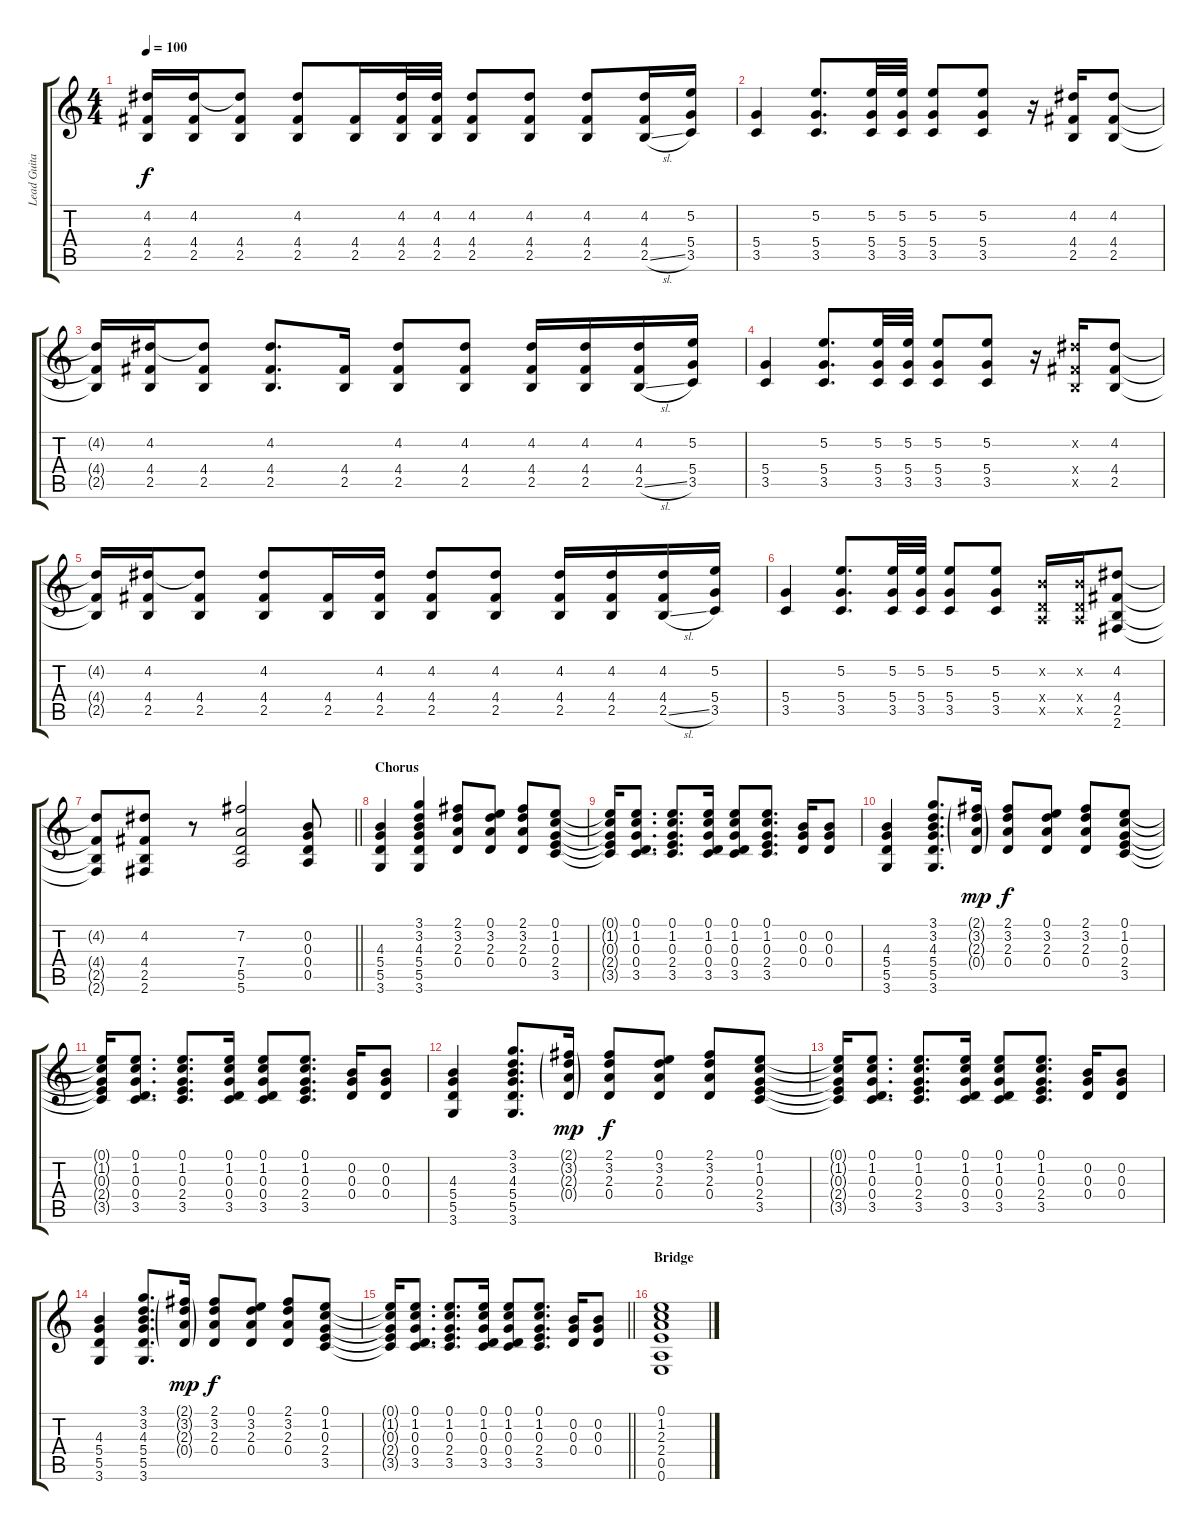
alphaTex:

\track ("Lead Guitar" "Lead Guita") {instrument distortionguitar}
\staff {score tabs}
\tuning (E4 B3 G3 D3 A2 E2) {hide}
\ts (4 4)
\tempo 100
\clef g2
\ks c
(4.2{t} 4.4{t} 2.5{t}).16{dy f} (4.2 4.4 2.5).16 (4.2{t} 4.4 2.5).8 (4.2 4.4 2.5).8 (4.4 2.5).16 (4.2 4.4 2.5).32 (4.2 4.4 2.5).32 (4.2 4.4 2.5).8 (4.2 4.4 2.5).8 (4.2 4.4 2.5).8 (4.2 4.4 2.5{sl}).16 (5.2 5.4 3.5).16 |
(5.4 3.5).4 (5.2 5.4 3.5).8{d} (5.2 5.4 3.5).32 (5.2 5.4 3.5).32 (5.2 5.4 3.5).8 (5.2 5.4 3.5).8 r.16 (4.2 4.4 2.5).16 (4.2 4.4 2.5).8 |
(4.2{t} 4.4{t} 2.5{t}).16 (4.2 4.4 2.5).16 (4.2{t} 4.4 2.5).8 (4.2 4.4 2.5).8{d} (4.4 2.5).16 (4.2 4.4 2.5).8 (4.2 4.4 2.5).8 (4.2 4.4 2.5).16 (4.2 4.4 2.5).16 (4.2 4.4 2.5{sl}).16 (5.2 5.4 3.5).16 |
(5.4 3.5).4 (5.2 5.4 3.5).8{d} (5.2 5.4 3.5).32 (5.2 5.4 3.5).32 (5.2 5.4 3.5).8 (5.2 5.4 3.5).8 r.16 (4.2{x} 4.4{x} 2.5{x}).16 (4.2 4.4 2.5).8 |
(4.2{t} 4.4{t} 2.5{t}).16 (4.2 4.4 2.5).16 (4.2{t} 4.4 2.5).8 (4.2 4.4 2.5).8 (4.4 2.5).16 (4.2 4.4 2.5).16 (4.2 4.4 2.5).8 (4.2 4.4 2.5).8 (4.2 4.4 2.5).16 (4.2 4.4 2.5).16 (4.2 4.4 2.5{sl}).16 (5.2 5.4 3.5).16 |
(5.4 3.5).4 (5.2 5.4 3.5).8{d} (5.2 5.4 3.5).32 (5.2 5.4 3.5).32 (5.2 5.4 3.5).8 (5.2 5.4 3.5).8 (0.2{x} 0.4{x} 0.5{x}).16 (0.2{x} 0.4{x} 0.5{x}).16 (4.2 4.4 2.5 2.6).8 |
\barLineRight lightlight
(4.2{t} 4.4{t} 2.5{t} 2.6{t}).8 (4.2 4.4 2.5 2.6).8 r.8 (7.2 7.4 5.5 5.6).2 (0.2 0.3 0.4 0.5).8 |
\section ("" "Chorus")
(4.3 5.4 5.5 3.6).4 (3.1 3.2 4.3 5.4 5.5 3.6).4 (2.1 3.2 2.3 0.4).8 (0.1 3.2 2.3 0.4).8 (2.1 3.2 2.3 0.4).8 (0.1 1.2 0.3 2.4 3.5).8 |
(0.1{t} 1.2{t} 0.3{t} 2.4{t} 3.5{t}).16 (0.1 1.2 0.3 0.4 3.5).8{d} (0.1 1.2 0.3 2.4 3.5).8{d} (0.1 1.2 0.3 0.4 3.5).16 (0.1 1.2 0.3 0.4 3.5).8 (0.1 1.2 0.3 2.4 3.5).8{d} (0.2 0.3 0.4).16 (0.2 0.3 0.4).8 |
(4.3 5.4 5.5 3.6).4 (3.1 3.2 4.3 5.4 5.5 3.6).8{d} (2.1{g} 3.2{g} 2.3{g} 0.4{g}).16{dy mp} (2.1 3.2 2.3 0.4).8{dy f} (0.1 3.2 2.3 0.4).8 (2.1 3.2 2.3 0.4).8 (0.1 1.2 0.3 2.4 3.5).8 |
(0.1{t} 1.2{t} 0.3{t} 2.4{t} 3.5{t}).16 (0.1 1.2 0.3 0.4 3.5).8{d} (0.1 1.2 0.3 2.4 3.5).8{d} (0.1 1.2 0.3 0.4 3.5).16 (0.1 1.2 0.3 0.4 3.5).8 (0.1 1.2 0.3 2.4 3.5).8{d} (0.2 0.3 0.4).16 (0.2 0.3 0.4).8 |
(4.3 5.4 5.5 3.6).4 (3.1 3.2 4.3 5.4 5.5 3.6).8{d} (2.1{g} 3.2{g} 2.3{g} 0.4{g}).16{dy mp} (2.1 3.2 2.3 0.4).8{dy f} (0.1 3.2 2.3 0.4).8 (2.1 3.2 2.3 0.4).8 (0.1 1.2 0.3 2.4 3.5).8 |
(0.1{t} 1.2{t} 0.3{t} 2.4{t} 3.5{t}).16 (0.1 1.2 0.3 0.4 3.5).8{d} (0.1 1.2 0.3 2.4 3.5).8{d} (0.1 1.2 0.3 0.4 3.5).16 (0.1 1.2 0.3 0.4 3.5).8 (0.1 1.2 0.3 2.4 3.5).8{d} (0.2 0.3 0.4).16 (0.2 0.3 0.4).8 |
(4.3 5.4 5.5 3.6).4 (3.1 3.2 4.3 5.4 5.5 3.6).8{d} (2.1{g} 3.2{g} 2.3{g} 0.4{g}).16{dy mp} (2.1 3.2 2.3 0.4).8{dy f} (0.1 3.2 2.3 0.4).8 (2.1 3.2 2.3 0.4).8 (0.1 1.2 0.3 2.4 3.5).8 |
\barLineRight lightlight
(0.1{t} 1.2{t} 0.3{t} 2.4{t} 3.5{t}).16 (0.1 1.2 0.3 0.4 3.5).8{d} (0.1 1.2 0.3 2.4 3.5).8{d} (0.1 1.2 0.3 0.4 3.5).16 (0.1 1.2 0.3 0.4 3.5).8 (0.1 1.2 0.3 2.4 3.5).8{d} (0.2 0.3 0.4).16 (0.2 0.3 0.4).8 |
\section ("" "Bridge")
(0.1 1.2 2.3 2.4 0.5 0.6).1
